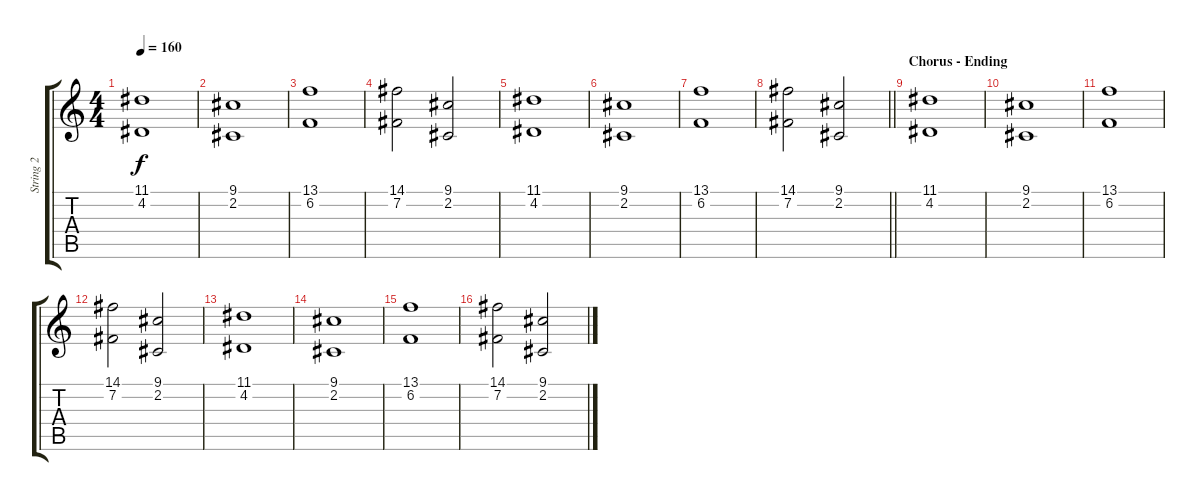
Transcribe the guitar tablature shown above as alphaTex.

\track ("String 2" "String 2") {instrument stringensemble2}
\staff {score tabs}
\tuning (E4 B3 G3 D3 A2 E2) {hide}
\ts (4 4)
\tempo 160
\clef g2
\ks c
(11.1 4.2).1{dy f} |
(9.1 2.2).1 |
(13.1 6.2).1 |
(14.1 7.2).2 (9.1 2.2).2 |
(11.1 4.2).1 |
(9.1 2.2).1 |
(13.1 6.2).1 |
\barLineRight lightlight
(14.1 7.2).2 (9.1 2.2).2 |
\section ("" "Chorus - Ending")
(11.1 4.2).1 |
(9.1 2.2).1 |
(13.1 6.2).1 |
(14.1 7.2).2 (9.1 2.2).2 |
(11.1 4.2).1 |
(9.1 2.2).1 |
(13.1 6.2).1 |
(14.1 7.2).2 (9.1 2.2).2
